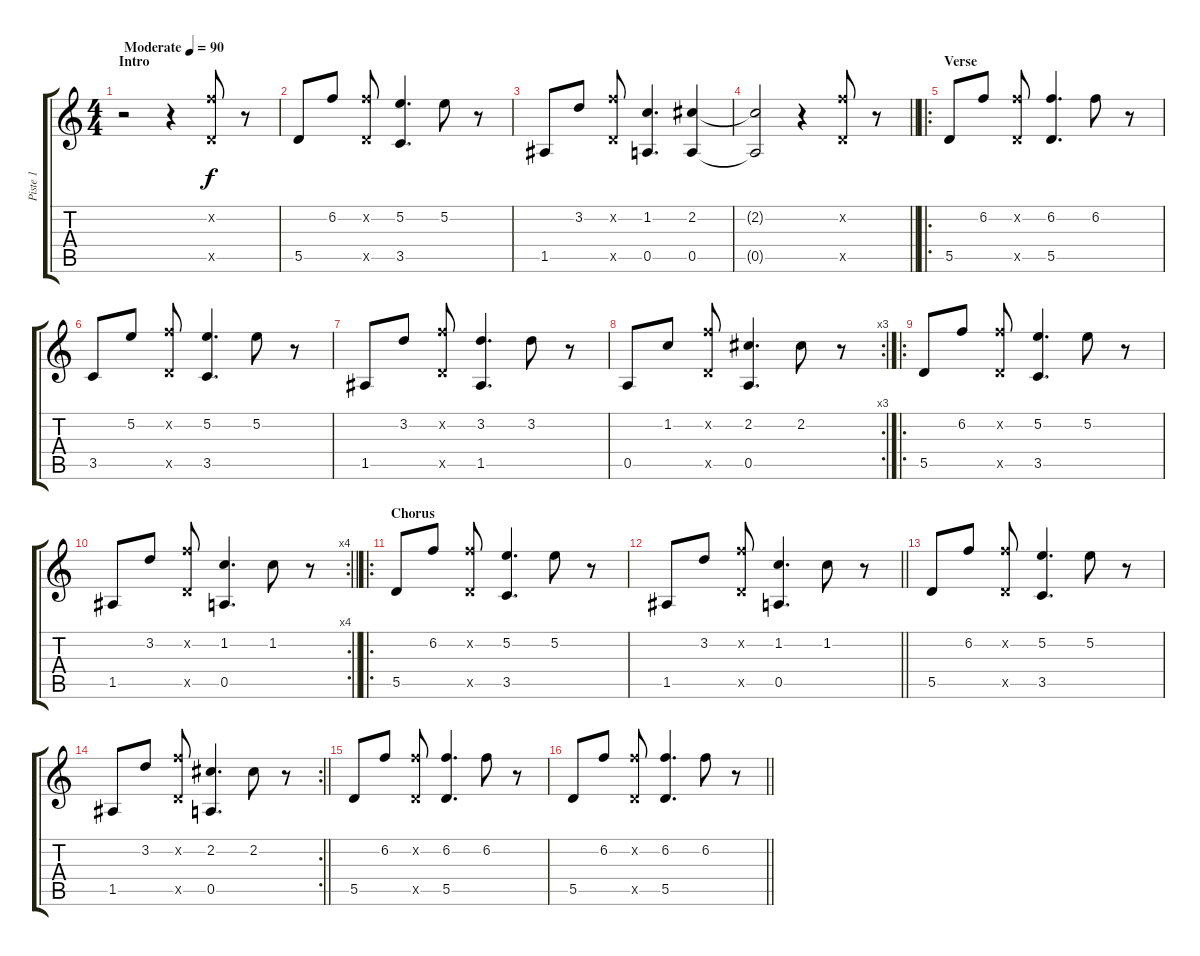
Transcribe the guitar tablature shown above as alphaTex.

\track ("Piste 1" "Piste 1") {instrument acousticguitarsteel}
\staff {score tabs}
\tuning (E4 B3 G3 D3 A2 E2) {hide}
\ts (4 4)
\section ("" "Intro")
\tempo (90 "Moderate")
\clef g2
\ks c
r.2{dy f instrument acousticguitarsteel} r.4 (6.2{x} 5.5{x}).8 r.8 |
5.5.8 6.2.8 (6.2{x} 5.5{x}).8 (5.2 3.5).4{d} 5.2.8 r.8 |
1.5.8 3.2.8 (6.2{x} 5.5{x}).8 (1.2 0.5).4{d} (2.2 0.5).4 |
\barLineRight lightlight
(2.2{t} 0.5{t}).2 r.4 (6.2{x} 5.5{x}).8 r.8 |
\ro
\section ("" "Verse")
5.5.8 6.2.8 (6.2{x} 5.5{x}).8 (6.2 5.5).4{d} 6.2.8 r.8 |
3.5.8 5.2.8 (6.2{x} 5.5{x}).8 (5.2 3.5).4{d} 5.2.8 r.8 |
1.5.8 3.2.8 (6.2{x} 5.5{x}).8 (3.2 1.5).4{d} 3.2.8 r.8 |
\rc 3
0.5.8 1.2.8 (6.2{x} 5.5{x}).8 (2.2 0.5).4{d} 2.2.8 r.8 |
\ro
5.5.8 6.2.8 (6.2{x} 5.5{x}).8 (5.2 3.5).4{d} 5.2.8 r.8 |
\rc 4
\barLineRight lightlight
1.5.8 3.2.8 (6.2{x} 5.5{x}).8 (1.2 0.5).4{d} 1.2.8 r.8 |
\ro
\section ("" "Chorus")
5.5.8 6.2.8 (6.2{x} 5.5{x}).8 (5.2 3.5).4{d} 5.2.8 r.8 |
\barLineRight lightlight
1.5.8 3.2.8 (6.2{x} 5.5{x}).8 (1.2 0.5).4{d} 1.2.8 r.8 |
5.5.8 6.2.8 (6.2{x} 5.5{x}).8 (5.2 3.5).4{d} 5.2.8 r.8 |
\rc 2
\barLineRight lightlight
1.5.8 3.2.8 (6.2{x} 5.5{x}).8 (2.2 0.5).4{d} 2.2.8 r.8 |
5.5.8 6.2.8 (6.2{x} 5.5{x}).8 (6.2 5.5).4{d} 6.2.8 r.8 |
\barLineRight lightlight
5.5.8 6.2.8 (6.2{x} 5.5{x}).8 (6.2 5.5).4{d} 6.2.8 r.8
